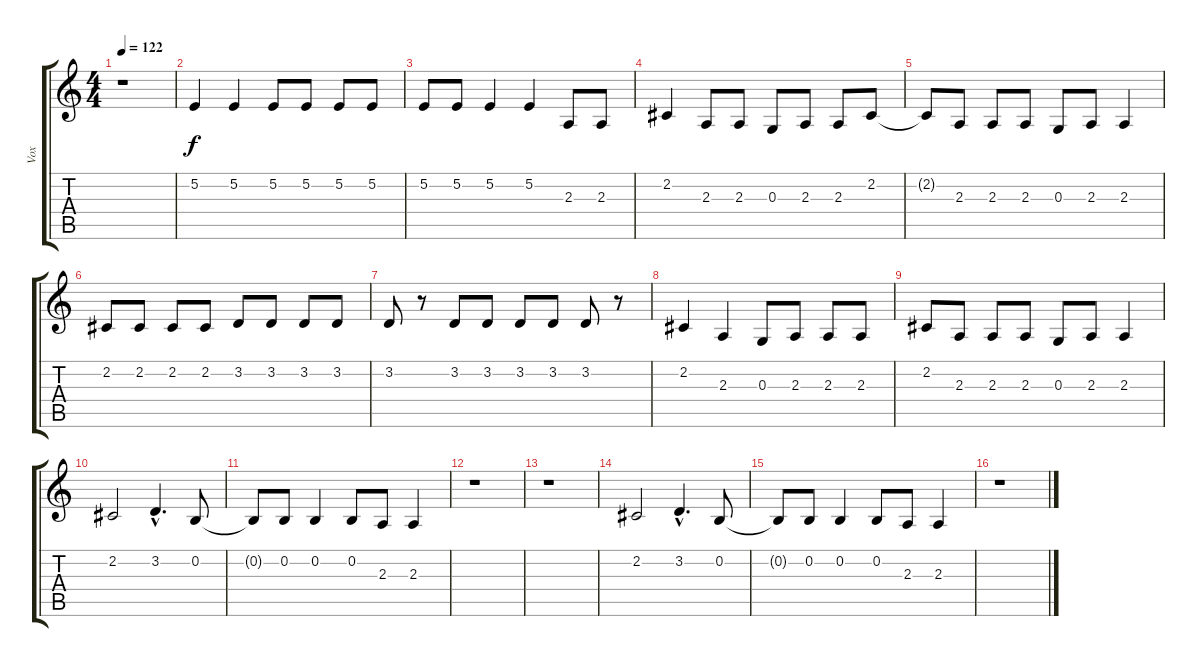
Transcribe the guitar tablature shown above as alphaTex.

\track ("Vox" "Vox") {instrument bassoon}
\staff {score tabs}
\tuning (E4 B3 G3 D3 A2 E2) {hide}
\ts (4 4)
\tempo 122
\clef g2
\ks c
r.1{dy f} |
5.2.4 5.2.4 5.2.8 5.2.8 5.2.8 5.2.8 |
5.2.8 5.2.8 5.2.4 5.2.4 2.3.8 2.3.8 |
2.2.4 2.3.8 2.3.8 0.3.8 2.3.8 2.3.8 2.2.8 |
2.2{t}.8 2.3.8 2.3.8 2.3.8 0.3.8 2.3.8 2.3.4 |
2.2.8 2.2.8 2.2.8 2.2.8 3.2.8 3.2.8 3.2.8 3.2.8 |
3.2.8 r.8 3.2.8 3.2.8 3.2.8 3.2.8 3.2.8 r.8 |
2.2.4 2.3.4 0.3.8 2.3.8 2.3.8 2.3.8 |
2.2.8 2.3.8 2.3.8 2.3.8 0.3.8 2.3.8 2.3.4 |
2.2.2 3.2{hac}.4{d} 0.2.8 |
0.2{t}.8 0.2.8 0.2.4 0.2.8 2.3.8 2.3.4 |
r.1 |
r.1 |
2.2.2 3.2{hac}.4{d} 0.2.8 |
0.2{t}.8 0.2.8 0.2.4 0.2.8 2.3.8 2.3.4 |
r.1
